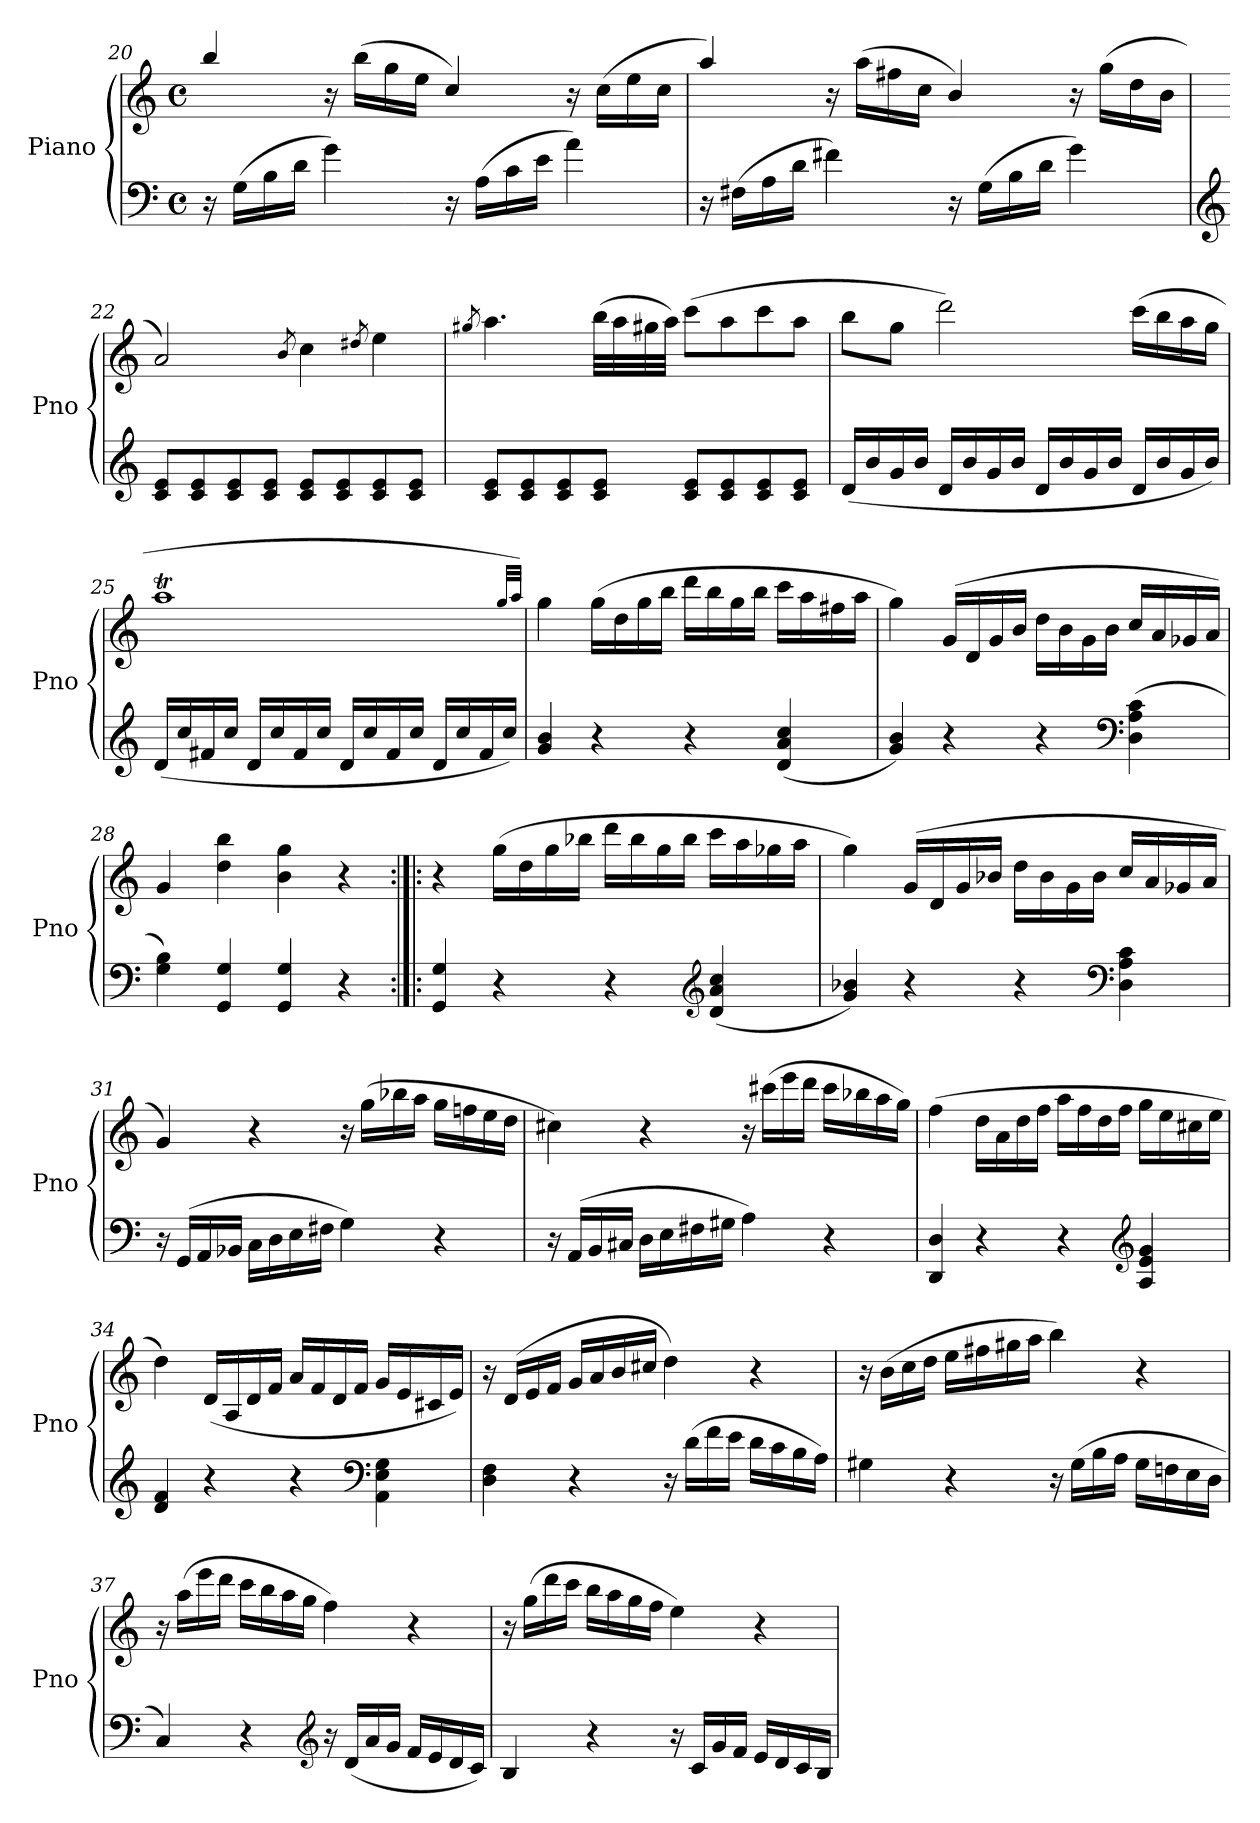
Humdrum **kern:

**kern	**kern
*part2	*part1
*staff2	*staff1
*I"Piano	*I"Piano
*I'Pno	*I'Pno
!!LO:LB:g=z
*clefF4	*clefG2
*k[]	*k[]
*M4/4	*M4/4
*met(c)	*met(c)
=20	=20
16r	4bb/
(>16G\LL	.
16B\	.
16d\JJ	.
4g\)	16r
.	(>16bb\LL
.	16gg\
.	16ee\JJ
16r	4cc/)
(>16A\LL	.
16c\	.
16e\JJ	.
4a\)	16r
.	(>16cc\LL
.	16ee\
.	16cc\JJ
=21	=21
16r	4aa/)
(>16F#X\LL	.
16A\	.
16d\JJ	.
4f#X\)	16r
.	(>16aa\LL
.	16ff#X\
.	16cc\JJ
16r	4b/)
(>16G\LL	.
16B\	.
16d\JJ	.
4g\)	16r
.	(>16gg\LL
.	16dd\
.	16b\JJ
=22	=22
*clefG2	*
8c/ 8e/L	2a/)
8c/ 8e/	.
8c/ 8e/	.
8c/ 8e/J	.
.	8qb/
8c/ 8e/L	4cc\
8c/ 8e/	.
.	8qdd#X/
8c/ 8e/	4ee\
8c/ 8e/J	.
!!LO:LB:g=z
=23	=23
.	8qgg#X/
8c/ 8e/L	4.aa\
8c/ 8e/	.
8c/ 8e/	.
8c/ 8e/J	(>32bb\LLL
.	32aa\
.	32gg#\
.	32aa\JJJ)
8c/ 8e/L	(>8ccc\L
8c/ 8e/	8aa\
8c/ 8e/	8ccc\
8c/ 8e/J	8aa\J
=24	=24
(<16d/LL	8bb\L
16b/	.
16g/	8gg\J
16b/JJ	.
16d/LL	2ddd\)
16b/	.
16g/	.
16b/JJ	.
16d/LL	.
16b/	.
16g/	.
16b/JJ	.
16d/LL	(>16ccc\LL
16b/	16bb\
16g/	16aa\
16b/JJ)	16gg\JJ
!!LO:LB:g=z
=25	=25
(<16d/LL	1aaT
16cc/	.
16f#X/	.
16cc/JJ	.
16d/LL	.
16cc/	.
16f#/	.
16cc/JJ	.
16d/LL	.
16cc/	.
16f#/	.
16cc/JJ	.
16d/LL	.
16cc/	.
16f#/	.
16cc/JJ)	.
.	32qgg/LLL
.	32qaa/JJJ)
=26	=26
4g/ 4b/	4gg\
4r	(>16gg\LL
.	16dd\
.	16gg\
.	16bb\JJ
4r	16ddd\LL
.	16bb\
.	16gg\
.	16bb\JJ
(<4d/ 4a/ 4cc/	16ccc\LL
.	16aa\
.	16ff#X\
.	16aa\JJ
=27	=27
4g/ 4b/)	4gg\)
4r	(>16g/LL
.	16d/
.	16g/
.	16b/JJ
4r	16dd\LL
.	16b\
.	16g\
.	16b\JJ
*clefF4	*
(>4D\ 4A\ 4c\	16cc/LL
.	16a/
.	16g-X/
.	16a/JJ)
!!LO:LB:g=z
=28	=28
4G\ 4B\)	4g/
4GG/ 4G/	4dd\ 4bb\
4GG/ 4G/	4b\ 4gg\
4r	4r
!!LO:PB:g=z
=29:|!|:	=29:|!|:
4GG/ 4G/	4r
4r	(>16gg\LL
.	16dd\
.	16gg\
.	16bb-X\JJ
4r	16ddd\LL
.	16bb-\
.	16gg\
.	16bb-\JJ
*clefG2	*
(<4d/ 4a/ 4cc/	16ccc\LL
.	16aa\
.	16gg-X\
.	16aa\JJ
=30	=30
4g/ 4b-X/)	4gg\)
4r	(>16g/LL
.	16d/
.	16g/
.	16b-X/JJ
4r	16dd\LL
.	16b-\
.	16g\
.	16b-\JJ
*clefF4	*
4D\ 4A\ 4c\	16cc/LL
.	16a/
.	16g-X/
.	16a/JJ
!!LO:LB:g=z
=31	=31
16r	4g/)
(>16GG/LL	.
16AA/	.
16BB-X/JJ	.
16C\LL	4r
16D\	.
16E\	.
16F#X\JJ	.
4G\)	16r
.	(>16gg\LL
.	16bb-X\
.	16aa\JJ
4r	16gg\LL
.	16ffn\
.	16ee\
.	16dd\JJ
=32	=32
16r	4cc#X\)
(>16AA/LL	.
16BB/	.
16C#X/JJ	.
16D\LL	4r
16E\	.
16F#X\	.
16G#X\JJ	.
4A\)	16r
.	(>16ccc#X\LL
.	16eee\
.	16ddd\JJ
4r	16ccc#\LL
.	16bb-X\
.	16aa\
.	16gg\JJ)
!!LO:LB:g=z
=33	=33
4DD/ 4D/	(>4ff\
4r	16dd\LL
.	16a\
.	16dd\
.	16ff\JJ
4r	16aa\LL
.	16ff\
.	16dd\
.	16ff\JJ
*clefG2	*
4A/ 4e/ 4g/	16gg\LL
.	16ee\
.	16cc#X\
.	16ee\JJ
=34	=34
4d/ 4f/	4dd\)
4r	(<16d/LL
.	16A/
.	16d/
.	16f/JJ
4r	16a/LL
.	16f/
.	16d/
.	16f/JJ
*clefF4	*
4AA\ 4E\ 4G\	16g/LL
.	16e/
.	16c#X/
.	16e/JJ)
=35	=35
4D\ 4F\	16r
.	(>16d/LL
.	16e/
.	16f/JJ
4r	16g/LL
.	16a/
.	16b/
.	16cc#X/JJ
16r	4dd\)
(>16d\LL	.
16f\	.
16e\JJ	.
16d\LL	4r
16c\	.
16B\	.
16A\JJ)	.
!!LO:LB:g=z
=36	=36
4G#X\	16r
.	(>16b\LL
.	16cc\
.	16dd\JJ
4r	16ee\LL
.	16ff#X\
.	16gg#X\
.	16aa\JJ
16r	4bb\)
(>16G#\LL	.
16B\	.
16A\JJ	.
16G#\LL	4r
16Fn\	.
16E\	.
16D\JJ	.
=37	=37
4C/)	16r
.	(>16aa\LL
.	16eee\
.	16ddd\JJ
4r	16ccc\LL
.	16bb\
.	16aa\
.	16gg\JJ
*clefG2	*
16r	4ff\)
(<16d/LL	.
16a/	.
16g/JJ	.
16f/LL	4r
16e/	.
16d/	.
16c/JJ)	.
!!LO:LB:g=z
=38	=38
4B/	16r
.	(>16gg\LL
.	16ddd\
.	16ccc\JJ
4r	16bb\LL
.	16aa\
.	16gg\
.	16ff\JJ
16r	4ee\)
16c/LL	.
16g/	.
16f/JJ	.
16e/LL	4r
16d/	.
16c/	.
16B/JJ	.
=	=
*-	*-
